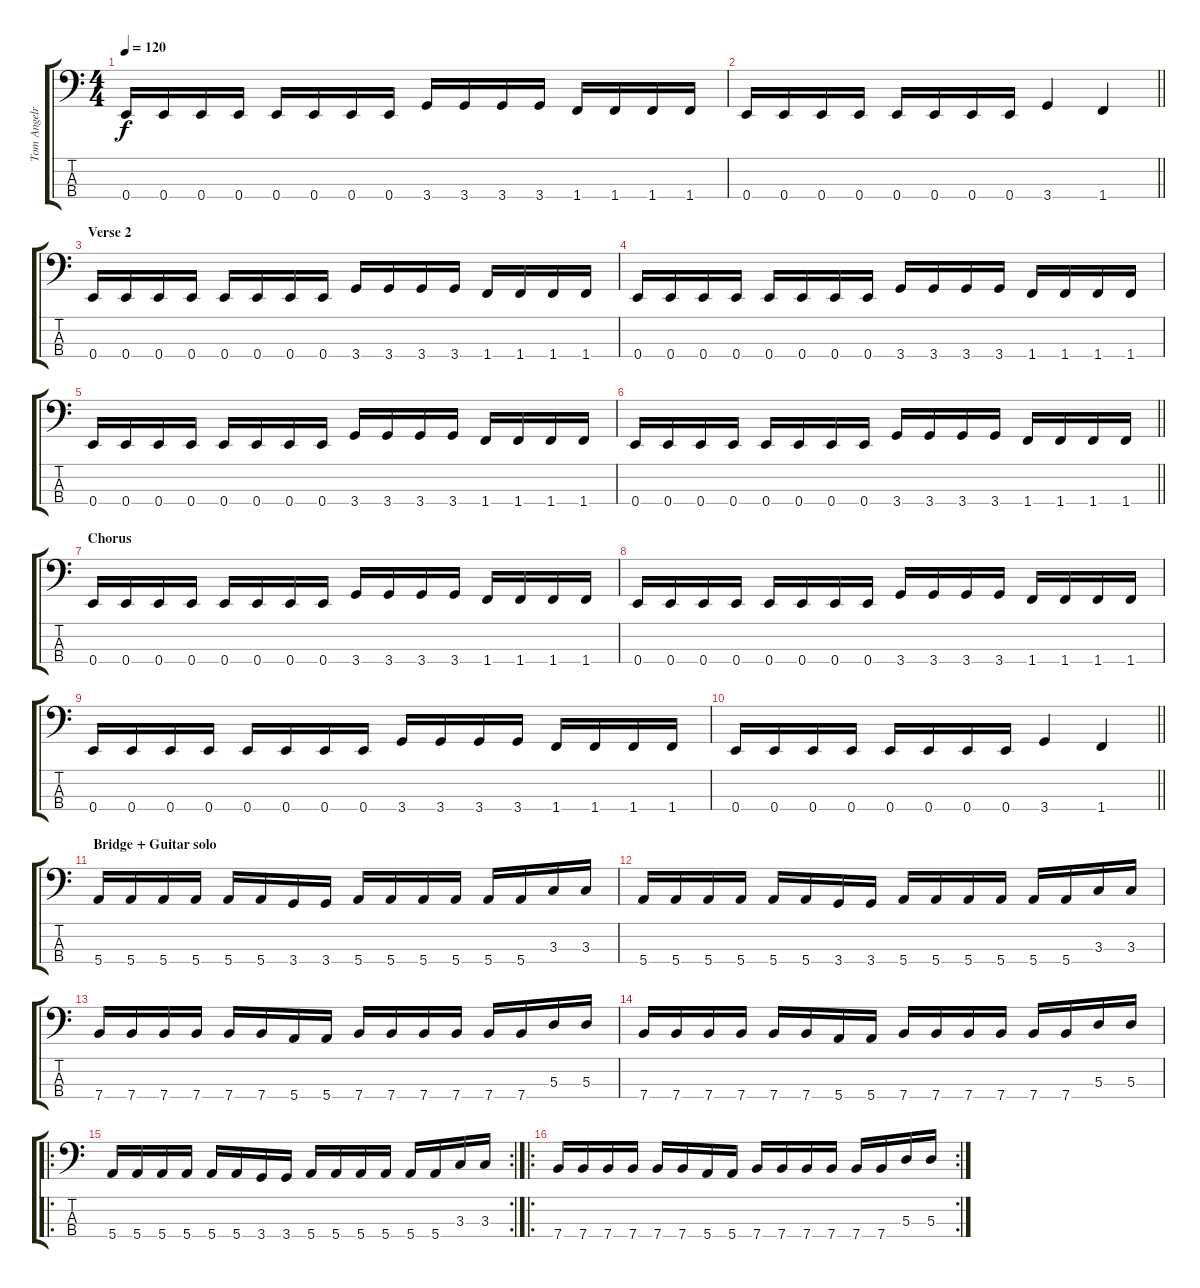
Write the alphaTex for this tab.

\track ("Tom Angelripper" "Tom Angelr") {instrument electricbasspick}
\staff {score tabs}
\tuning (G2 D2 A1 E1) {hide}
\ts (4 4)
\tempo 120
\clef f4
\ks c
0.4.16{dy f} 0.4.16 0.4.16 0.4.16 0.4.16 0.4.16 0.4.16 0.4.16 3.4.16 3.4.16 3.4.16 3.4.16 1.4.16 1.4.16 1.4.16 1.4.16 |
\barLineRight lightlight
0.4.16 0.4.16 0.4.16 0.4.16 0.4.16 0.4.16 0.4.16 0.4.16 3.4.4 1.4.4 |
\section ("" "Verse 2")
0.4.16 0.4.16 0.4.16 0.4.16 0.4.16 0.4.16 0.4.16 0.4.16 3.4.16 3.4.16 3.4.16 3.4.16 1.4.16 1.4.16 1.4.16 1.4.16 |
0.4.16 0.4.16 0.4.16 0.4.16 0.4.16 0.4.16 0.4.16 0.4.16 3.4.16 3.4.16 3.4.16 3.4.16 1.4.16 1.4.16 1.4.16 1.4.16 |
0.4.16 0.4.16 0.4.16 0.4.16 0.4.16 0.4.16 0.4.16 0.4.16 3.4.16 3.4.16 3.4.16 3.4.16 1.4.16 1.4.16 1.4.16 1.4.16 |
\barLineRight lightlight
0.4.16 0.4.16 0.4.16 0.4.16 0.4.16 0.4.16 0.4.16 0.4.16 3.4.16 3.4.16 3.4.16 3.4.16 1.4.16 1.4.16 1.4.16 1.4.16 |
\section ("" "Chorus")
0.4.16 0.4.16 0.4.16 0.4.16 0.4.16 0.4.16 0.4.16 0.4.16 3.4.16 3.4.16 3.4.16 3.4.16 1.4.16 1.4.16 1.4.16 1.4.16 |
0.4.16 0.4.16 0.4.16 0.4.16 0.4.16 0.4.16 0.4.16 0.4.16 3.4.16 3.4.16 3.4.16 3.4.16 1.4.16 1.4.16 1.4.16 1.4.16 |
0.4.16 0.4.16 0.4.16 0.4.16 0.4.16 0.4.16 0.4.16 0.4.16 3.4.16 3.4.16 3.4.16 3.4.16 1.4.16 1.4.16 1.4.16 1.4.16 |
\barLineRight lightlight
0.4.16 0.4.16 0.4.16 0.4.16 0.4.16 0.4.16 0.4.16 0.4.16 3.4.4 1.4.4 |
\section ("" "Bridge + Guitar solo")
5.4.16 5.4.16 5.4.16 5.4.16 5.4.16 5.4.16 3.4.16 3.4.16 5.4.16 5.4.16 5.4.16 5.4.16 5.4.16 5.4.16 3.3.16 3.3.16 |
5.4.16 5.4.16 5.4.16 5.4.16 5.4.16 5.4.16 3.4.16 3.4.16 5.4.16 5.4.16 5.4.16 5.4.16 5.4.16 5.4.16 3.3.16 3.3.16 |
7.4.16 7.4.16 7.4.16 7.4.16 7.4.16 7.4.16 5.4.16 5.4.16 7.4.16 7.4.16 7.4.16 7.4.16 7.4.16 7.4.16 5.3.16 5.3.16 |
7.4.16 7.4.16 7.4.16 7.4.16 7.4.16 7.4.16 5.4.16 5.4.16 7.4.16 7.4.16 7.4.16 7.4.16 7.4.16 7.4.16 5.3.16 5.3.16 |
\ro
\rc 2
5.4.16 5.4.16 5.4.16 5.4.16 5.4.16 5.4.16 3.4.16 3.4.16 5.4.16 5.4.16 5.4.16 5.4.16 5.4.16 5.4.16 3.3.16 3.3.16 |
\ro
\rc 2
7.4.16 7.4.16 7.4.16 7.4.16 7.4.16 7.4.16 5.4.16 5.4.16 7.4.16 7.4.16 7.4.16 7.4.16 7.4.16 7.4.16 5.3.16 5.3.16
